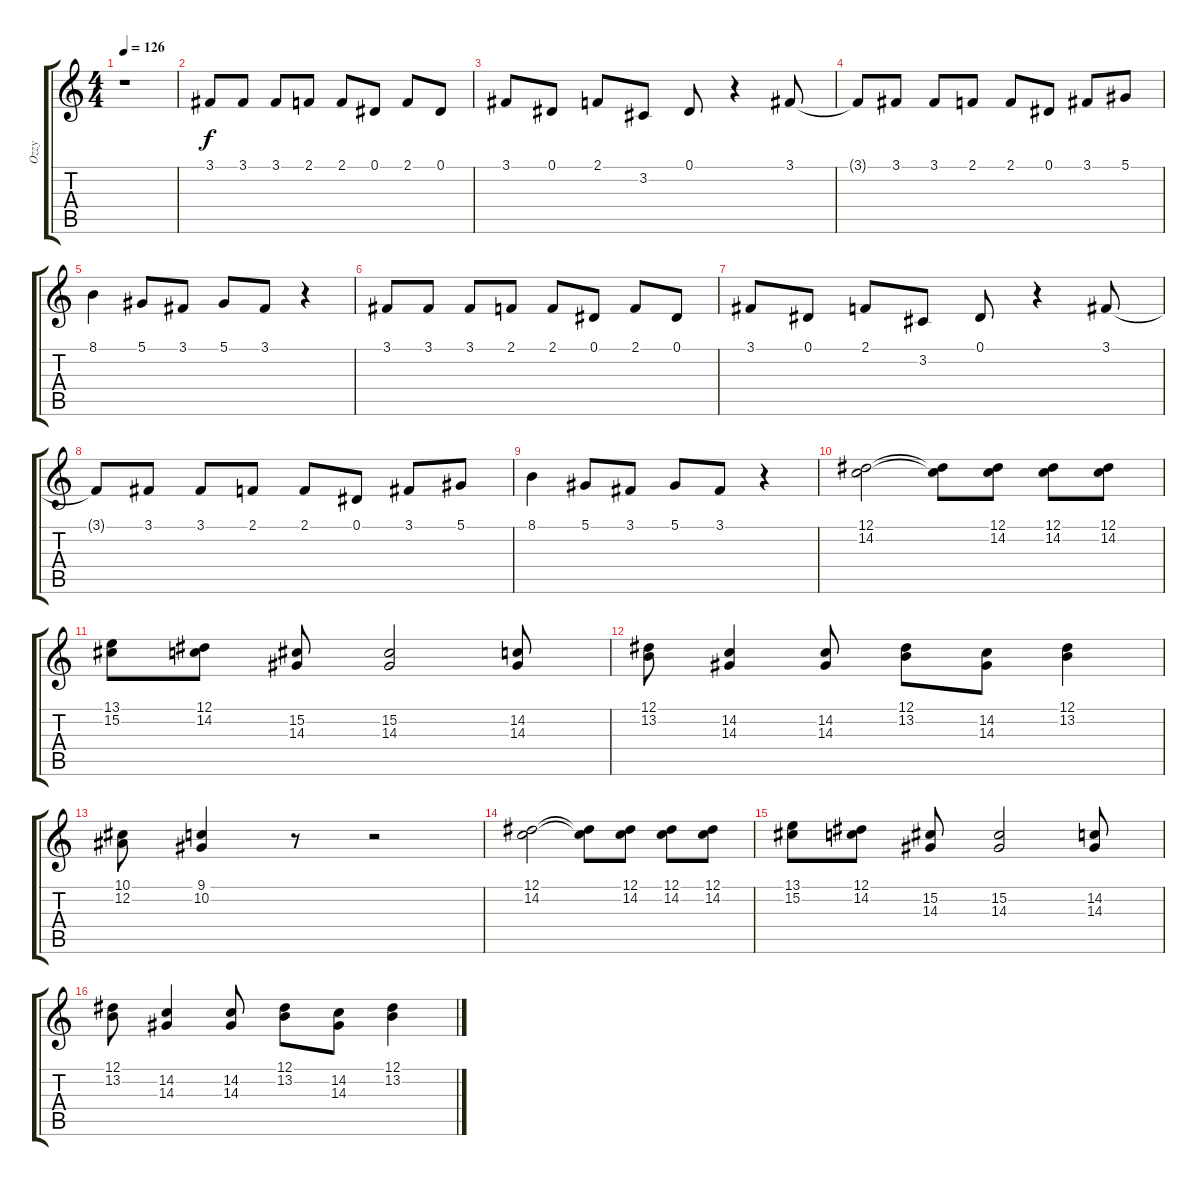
\track ("Ozzy" "Ozzy") {instrument flute}
\staff {score tabs}
\tuning (Eb4 Bb3 Gb3 Db3 Ab2 Eb2) {hide}
\ts (4 4)
\tempo 126
\clef g2
\ks c
r.1{dy f} |
3.1.8 3.1.8 3.1.8 2.1.8 2.1.8 0.1.8 2.1.8 0.1.8 |
3.1.8 0.1.8 2.1.8 3.2.8 0.1.8 r.4 3.1.8 |
3.1{t}.8 3.1.8 3.1.8 2.1.8 2.1.8 0.1.8 3.1.8 5.1.8 |
8.1.4 5.1.8 3.1.8 5.1.8 3.1.8 r.4 |
3.1.8 3.1.8 3.1.8 2.1.8 2.1.8 0.1.8 2.1.8 0.1.8 |
3.1.8 0.1.8 2.1.8 3.2.8 0.1.8 r.4 3.1.8 |
3.1{t}.8 3.1.8 3.1.8 2.1.8 2.1.8 0.1.8 3.1.8 5.1.8 |
8.1.4 5.1.8 3.1.8 5.1.8 3.1.8 r.4 |
(12.1 14.2).2 (12.1{t} 14.2{t}).8 (12.1 14.2).8 (12.1 14.2).8 (12.1 14.2).8 |
(13.1 15.2).8 (12.1 14.2).8 (15.2 14.3).8 (15.2 14.3).2 (14.2 14.3).8 |
(12.1 13.2).8 (14.2 14.3).4 (14.2 14.3).8 (12.1 13.2).8 (14.2 14.3).8 (12.1 13.2).4 |
(10.1 12.2).8 (9.1 10.2).4 r.8 r.2 |
(12.1 14.2).2 (12.1{t} 14.2{t}).8 (12.1 14.2).8 (12.1 14.2).8 (12.1 14.2).8 |
(13.1 15.2).8 (12.1 14.2).8 (15.2 14.3).8 (15.2 14.3).2 (14.2 14.3).8 |
(12.1 13.2).8 (14.2 14.3).4 (14.2 14.3).8 (12.1 13.2).8 (14.2 14.3).8 (12.1 13.2).4
